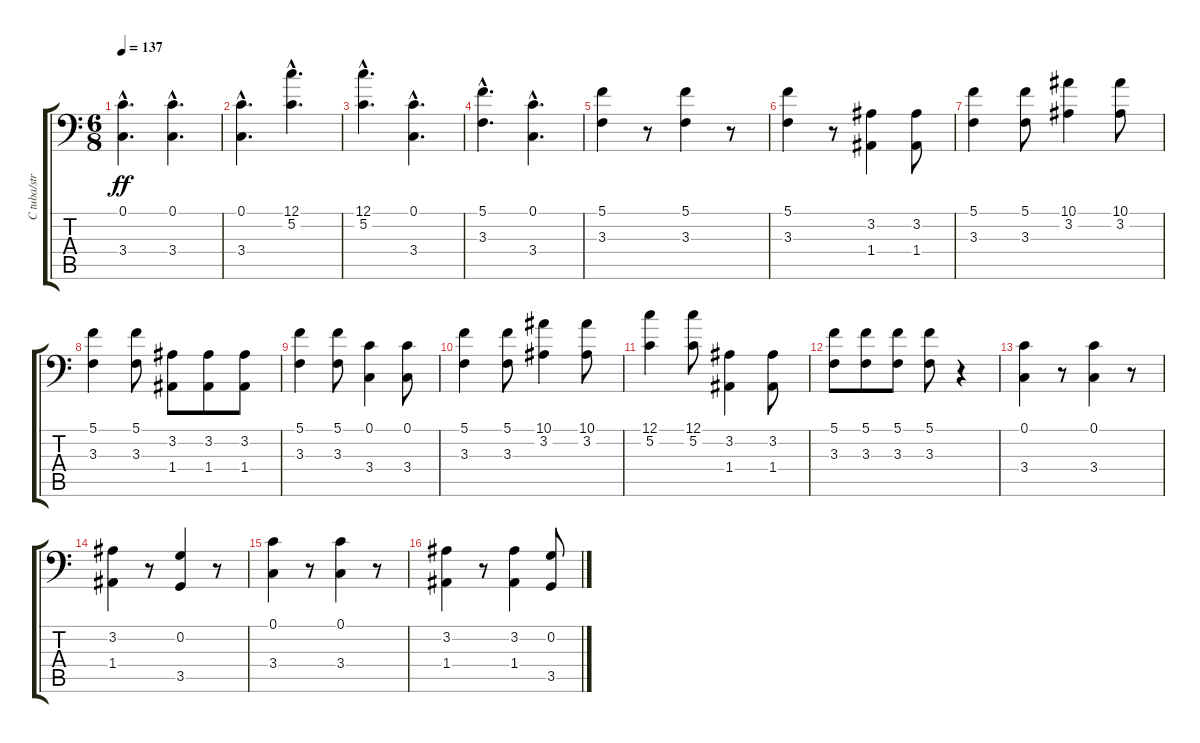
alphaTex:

\track ("C tuba/string bass" "C tuba/str") {instrument electricbassfinger}
\staff {score tabs}
\tuning (C3 G2 D2 A1 E1 B0) {hide}
\ts (6 8)
\tempo 137
\clef f4
\ks c
(0.1{hac} 3.4{hac}).4{d dy ff} (0.1{hac} 3.4{hac}).4{d} |
(0.1{hac} 3.4{hac}).4{d} (12.1{hac} 5.2{hac}).4{d} |
(12.1{hac} 5.2{hac}).4{d} (0.1{hac} 3.4{hac}).4{d} |
(5.1{hac} 3.3{hac}).4{d} (0.1{hac} 3.4{hac}).4{d} |
(5.1 3.3).4 r.8 (5.1 3.3).4 r.8 |
(5.1 3.3).4 r.8 (3.2 1.4).4 (3.2 1.4).8 |
(5.1 3.3).4 (5.1 3.3).8 (10.1 3.2).4 (10.1 3.2).8 |
(5.1 3.3).4 (5.1 3.3).8 (3.2 1.4).8 (3.2 1.4).8 (3.2 1.4).8 |
(5.1 3.3).4 (5.1 3.3).8 (0.1 3.4).4 (0.1 3.4).8 |
(5.1 3.3).4 (5.1 3.3).8 (10.1 3.2).4 (10.1 3.2).8 |
(12.1 5.2).4 (12.1 5.2).8 (3.2 1.4).4 (3.2 1.4).8 |
(5.1 3.3).8 (5.1 3.3).8 (5.1 3.3).8 (5.1 3.3).8 r.4 |
(0.1 3.4).4 r.8 (0.1 3.4).4 r.8 |
(3.2 1.4).4 r.8 (0.2 3.5).4 r.8 |
(0.1 3.4).4 r.8 (0.1 3.4).4 r.8 |
(3.2 1.4).4 r.8 (3.2 1.4).4 (0.2 3.5).8
